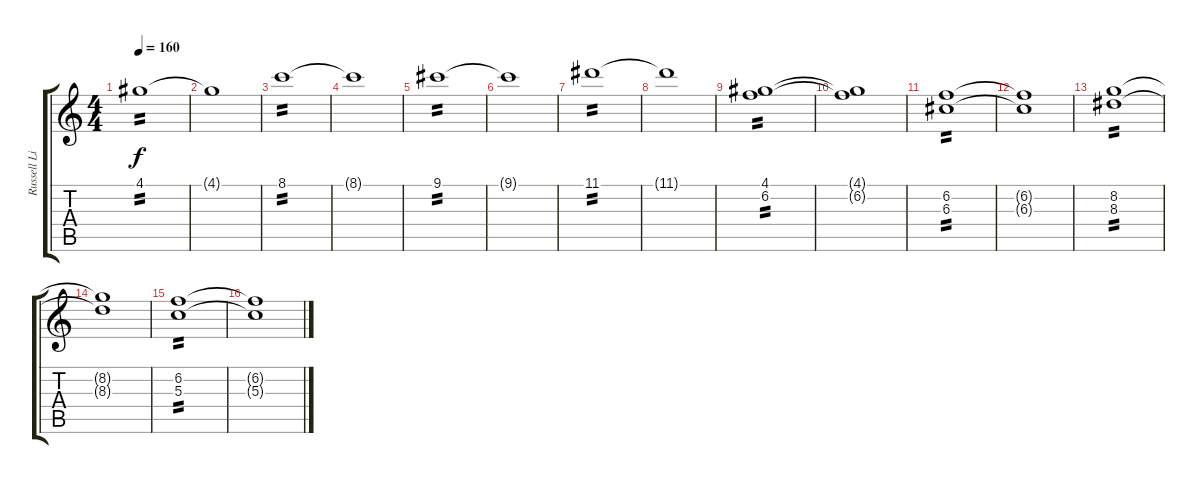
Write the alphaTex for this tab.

\track ("Russell Lissack" "Russell Li") {instrument overdrivenguitar}
\staff {score tabs}
\tuning (E4 B3 G3 D3 A2 E2) {hide}
\ts (4 4)
\tempo 160
\clef g2
\ks c
4.1.1{tp 2 dy f} |
4.1{t}.1 |
8.1.1{tp 2} |
8.1{t}.1 |
9.1.1{tp 2} |
9.1{t}.1 |
11.1.1{tp 2} |
11.1{t}.1 |
(4.1 6.2).1{tp 2} |
(4.1{t} 6.2{t}).1 |
(6.2 6.3).1{tp 2} |
(6.2{t} 6.3{t}).1 |
(8.2 8.3).1{tp 2} |
(8.2{t} 8.3{t}).1 |
(6.2 5.3).1{tp 2} |
(6.2{t} 5.3{t}).1
